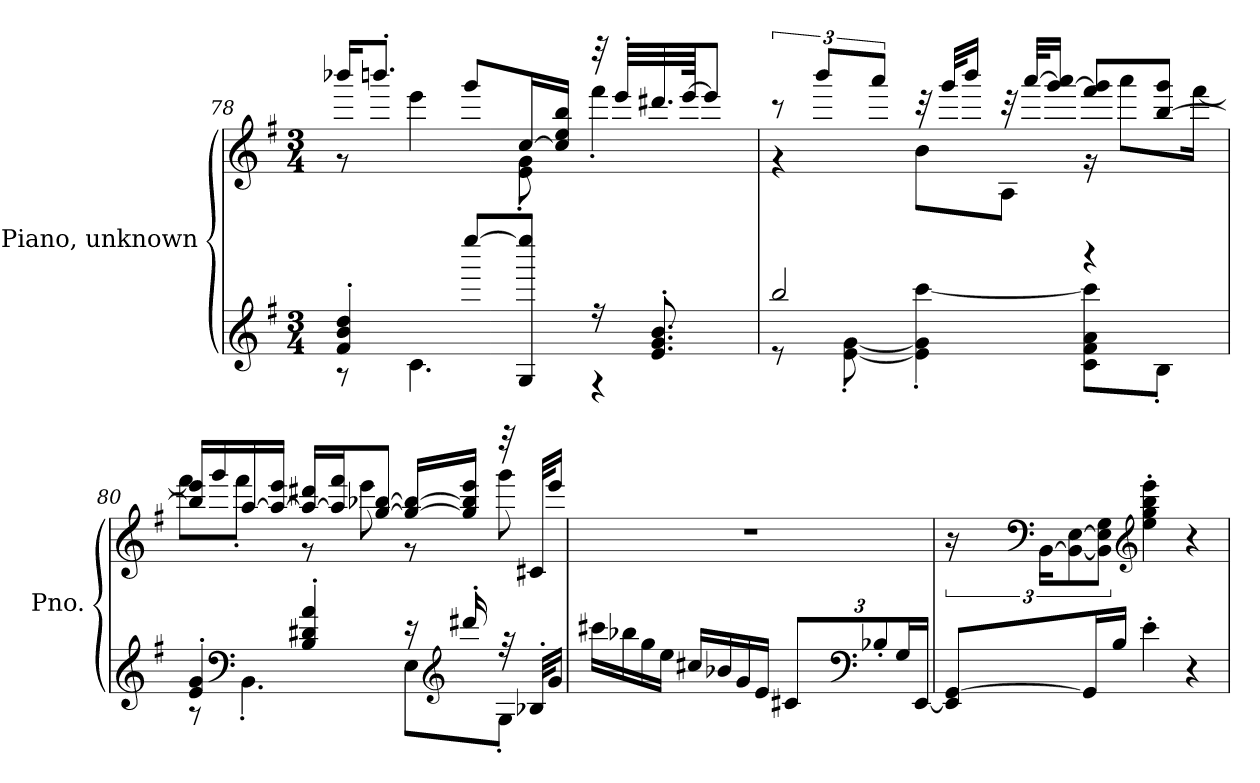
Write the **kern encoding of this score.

**kern	**kern
*part1	*part1
*staff2	*staff1
*I"Piano, unknown	*
*I'Pno.	*
!!LO:LB:g=z
*clefG2	*clefG2
*k[f#]	*k[f#]
*M3/4	*M3/4
=78	=78
*^	*^
4f#/' 4b/' 4dd/'	8r	16bbb-X/KL	8r
.	.	8.bbbn'/J	.
.	4.c\	.	4eee\
[8eeee/L	.	8ggg/L	.
8G/ 8eeee/]J	.	[16cc/L	8e\' 8g\'
.	.	16cc/] 16ee/ 16bb/JJ	.
16r	4r	32r	4fff#'\
.	.	32eee'/LLL	.
8.e/' 8.g/' 8.b/'	.	32.ddd#X/	.
.	.	[64eee/JJK	.
.	.	8eee/J]	.
=79	=79	=79	=79
2bb/	8r	12r	4r
.	.	12bbb/L	.
.	[8e\' [8g\'	.	.
.	.	12aaa/J	.
.	4e\]' 4g\]' [4ccc\'	32r	8b\L
.	.	32ggg/KLL	.
.	.	16bbb/JJ	.
.	.	32r	8A\J
.	.	[32aaa/KLL	.
.	.	[16ggg/ 16aaa/]JJ	.
4r	8c\ 8f#\ 8a\ 8ccc\]L	8fff#/ 8ggg/]L	16r
.	.	.	8aaa\L
.	8B'\J	[8bb/ 8ggg/J	.
.	.	.	[16fff#\Jk
!!LO:PB:g=z	!!
=80	=80	=80	=80
4e/' 4g/'	8r	16bb/] 16eee/LL	8fff#\L]
.	.	16ggg/	.
*clefF4	*	*	*
.	4.BB'\	[16aa/	8fff#'\J
.	.	16aa/_ 16eee/JJ	.
4B/' 4d#X/' 4a/'	.	16aa/_ 16ddd#X/LL	8r
.	.	16aa/] 16fff#/J	.
.	.	[8gg/ [8bb-X/J	8eee\
16r	8E\L	16gg/_ 16bb-/_LL	8r
*clefG2	*	*	*
16ddd#X'/	.	16gg/] 16bb-/] 16eee/JJ	.
32r	8G'\J	32r	8ggg\
32B-X'/KLL	.	32c#X/KLL	.
16g/JJ	.	16eee/JJ	.
*v	*v	*	*
*	*v	*v
=81	=81
16ccc#X\LL	2.r
16bb-X\	.
16gg\	.
16ee\JJ	.
16cc#X/LL	.
16b-X/	.
16g/	.
16e/JJ	.
*Xbrackettup	*
12c#X/L	.
*clefF4	*
12B-X'/	.
24G/L	.
[24EE/JJ	.
!!LO:LB:g=z
=82	=82
8EE/] [8GG/L	24r
*	*clefF4
.	[24BB\KL
.	12BB\_ [12E\
16GG/L]	.
.	12BB\] 12E\] 12G\J
16B/JJ	.
*	*clefG2
4e'\	4ee\' 4gg\' 4bb\' 4eee\'
4r	4r
=	=
*-	*-
